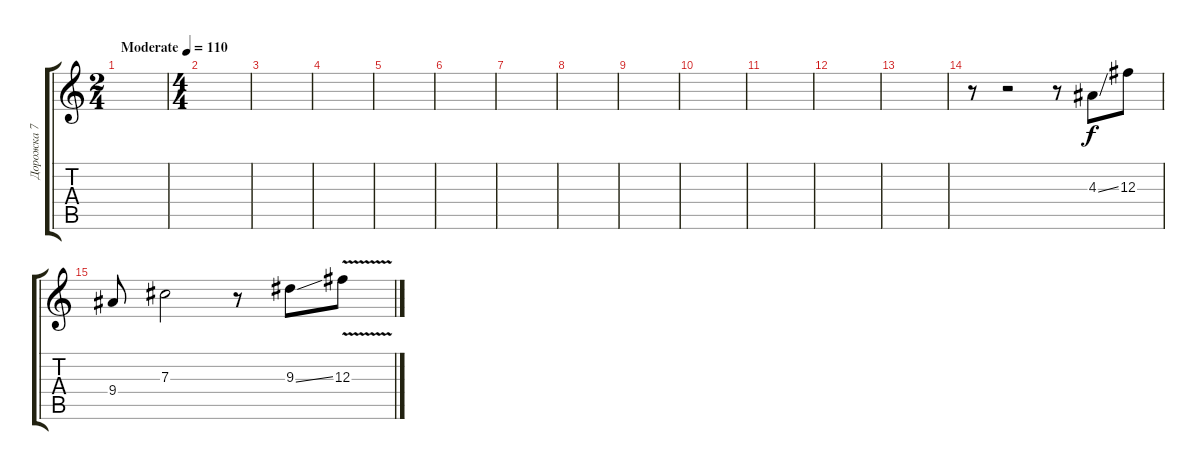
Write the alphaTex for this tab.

\track ("Дорожка 7" "Дорожка 7") {mute instrument acousticguitarsteel}
\staff {score tabs}
\tuning (Eb4 Bb3 Gb3 Db3 Ab2 Eb2) {hide}
\ts (2 4)
\section ("" "")
\tempo (110 "Moderate")
\clef g2
\ks c
|
\ts (4 4)
|
|
|
|
|
|
|
|
|
|
|
|
r.8 r.2 r.8 4.3{ss}.8 12.3.8 |
9.4.8 7.3.2 r.8 9.3{ss}.8 12.3{v}.8
